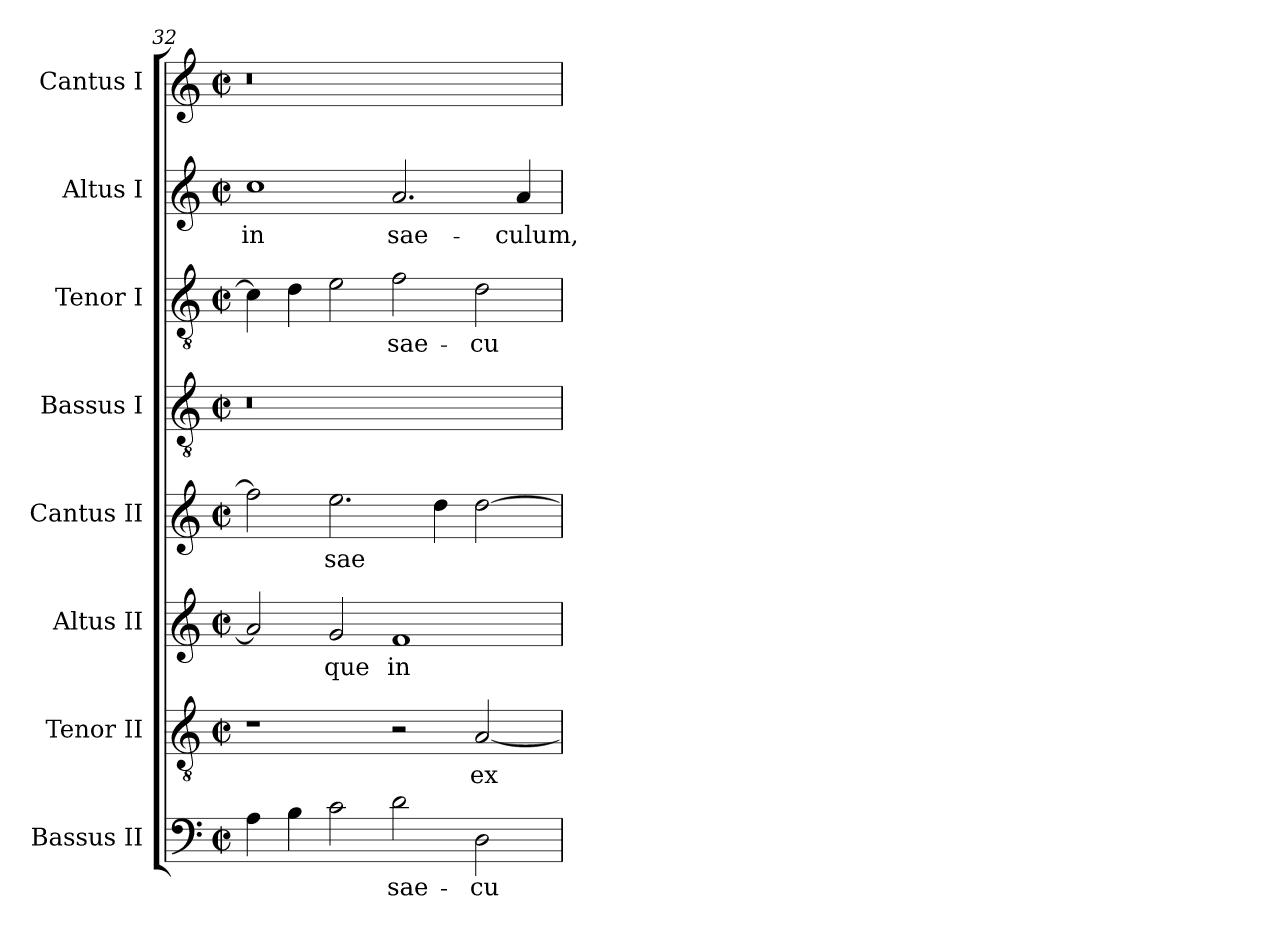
**kern	**text	**kern	**text	**kern	**text	**kern	**text	**kern	**kern	**text	**kern	**text	**kern
*part8	*part8	*part7	*part7	*part6	*part6	*part5	*part5	*part4	*part3	*part3	*part2	*part2	*part1
*staff8	*staff8	*staff7	*staff7	*staff6	*staff6	*staff5	*staff5	*staff4	*staff3	*staff3	*staff2	*staff2	*staff1
*I"Bassus II	*	*I"Tenor II	*	*I"Altus II	*	*I"Cantus II	*	*I"Bassus I	*I"Tenor I	*	*I"Altus I	*	*I"Cantus I
*clefF4	*	*clefGv2	*	*clefG2	*	*clefG2	*	*clefGv2	*clefGv2	*	*clefG2	*	*clefG2
*M2/2	*	*M2/2	*	*M2/2	*	*M2/2	*	*M2/2	*M2/2	*	*M2/2	*	*M2/2
*met(c|)	*	*met(c|)	*	*met(c|)	*	*met(c|)	*	*met(c|)	*met(c|)	*	*met(c|)	*	*met(c|)
=32	=32	=32	=32	=32	=32	=32	=32	=32	=32	=32	=32	=32	=32
!	!	!	!	!	!	!	!	!	!	!	!	!LO:LY:b:cj	!
4A\	.	1r	.	2a/]	.	2ff\]	.	0r	4c\]	.	1cc	in	0r
4B\	.	.	.	.	.	.	.	.	4d\	.	.	.	.
!	!	!	!	!	!LO:LY:b:cj	!	!LO:LY:b	!	!	!	!	!	!
2c\	.	.	.	2g/	que	2.ee\	sae	.	2e\	.	.	.	.
!	!LO:LY:b:cj	!	!	!	!LO:LY:b:cj	!	!	!	!	!LO:LY:b:cj	!	!LO:LY:b:cj	!
2d\	sae-	2r	.	1f	in	.	.	.	2f\	sae-	2.a/	sae-	.
.	.	.	.	.	.	4dd\	.	.	.	.	.	.	.
!	!LO:LY:b:cj	!	!LO:LY:b:cj	!	!	!	!	!	!	!LO:LY:b:cj	!	!	!
2D\	-cu-	[<2A/	ex	.	.	[>2dd\	.	.	2d\	-cu-	.	.	.
!	!	!	!	!	!	!	!	!	!	!	!	!LO:LY:b	!
.	.	.	.	.	.	.	.	.	.	.	4a/	-culum,	.
=	=	=	=	=	=	=	=	=	=	=	=	=	=
*-	*-	*-	*-	*-	*-	*-	*-	*-	*-	*-	*-	*-	*-
